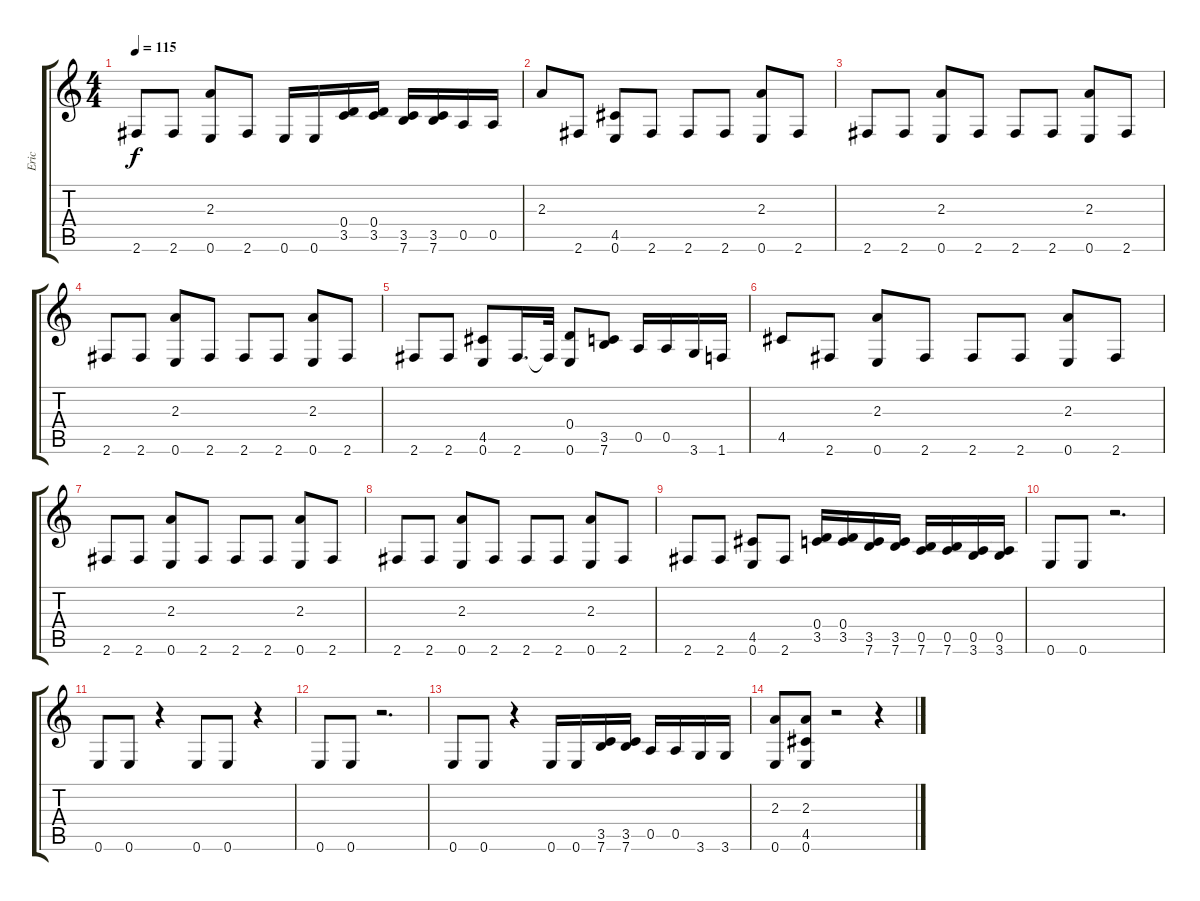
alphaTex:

\track ("Eric" "Eric") {instrument acousticguitarsteel}
\staff {score tabs}
\tuning (E4 B3 G3 D3 A2 E2) {hide}
\ts (4 4)
\tempo 115
\clef g2
\ks c
2.6.8{dy f} 2.6.8 (2.3 0.6).8 2.6.8 0.6.16 0.6.16 (0.4 3.5).16 (0.4 3.5).16 (3.5 7.6).16 (3.5 7.6).16 0.5.16 0.5.16 |
2.3.8 2.6.8 (4.5 0.6).8 2.6.8 2.6.8 2.6.8 (2.3 0.6).8 2.6.8 |
2.6.8 2.6.8 (2.3 0.6).8 2.6.8 2.6.8 2.6.8 (2.3 0.6).8 2.6.8 |
2.6.8 2.6.8 (2.3 0.6).8 2.6.8 2.6.8 2.6.8 (2.3 0.6).8 2.6.8 |
2.6.8 2.6.8 (4.5 0.6).8 2.6.16{d} 2.6{t}.32 (0.4 0.6).8 (3.5 7.6).8 0.5.16 0.5.16 3.6.16 1.6.16 |
4.5.8 2.6.8 (2.3 0.6).8 2.6.8 2.6.8 2.6.8 (2.3 0.6).8 2.6.8 |
2.6.8 2.6.8 (2.3 0.6).8 2.6.8 2.6.8 2.6.8 (2.3 0.6).8 2.6.8 |
2.6.8 2.6.8 (2.3 0.6).8 2.6.8 2.6.8 2.6.8 (2.3 0.6).8 2.6.8 |
2.6.8 2.6.8 (4.5 0.6).8 2.6.8 (0.4 3.5).16 (0.4 3.5).16 (3.5 7.6).16 (3.5 7.6).16 (0.5 7.6).16 (0.5 7.6).16 (0.5 3.6).16 (0.5 3.6).16 |
0.6.8 0.6.8 r.2{d} |
0.6.8 0.6.8 r.4 0.6.8 0.6.8 r.4 |
0.6.8 0.6.8 r.2{d} |
0.6.8 0.6.8 r.4 0.6.16 0.6.16 (3.5 7.6).16 (3.5 7.6).16 0.5.16 0.5.16 3.6.16 3.6.16 |
(2.3 0.6).8 (2.3 4.5 0.6).8 r.2 r.4
